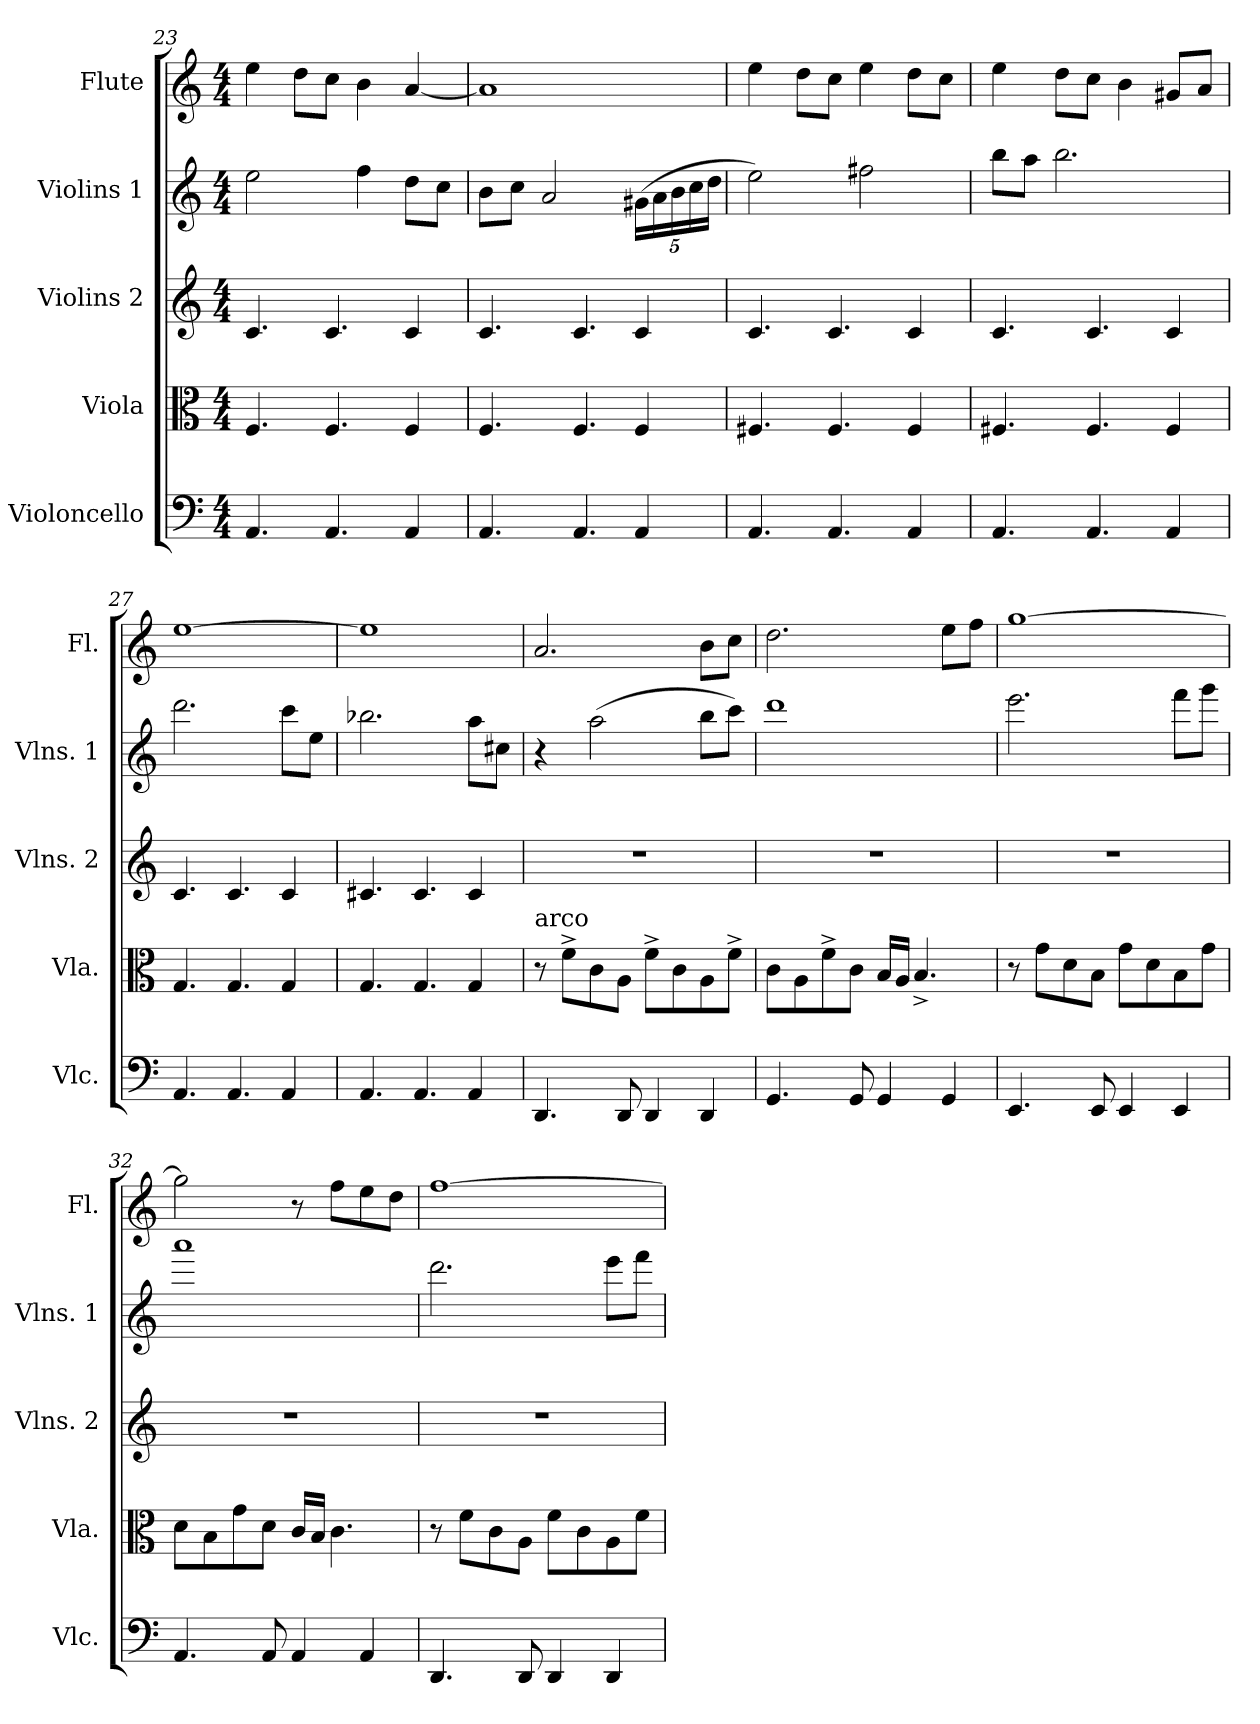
**kern	**kern	**kern	**kern	**kern
*part5	*part4	*part3	*part2	*part1
*staff5	*staff4	*staff3	*staff2	*staff1
*I"Violoncello	*I"Viola	*I"Violins 2	*I"Violins 1	*I"Flute
*I'Vlc.	*I'Vla.	*I'Vlns. 2	*I'Vlns. 1	*I'Fl.
*clefF4	*clefC3	*clefG2	*clefG2	*clefG2
*k[]	*k[]	*k[]	*k[]	*k[]
*C:	*C:	*C:	*C:	*C:
*M4/4	*M4/4	*M4/4	*M4/4	*M4/4
=23	=23	=23	=23	=23
4.AA/	4.F/	4.c/	2ee\	4ee\
.	.	.	.	8dd\L
4.AA/	4.F/	4.c/	.	8cc\J
.	.	.	4ff\	4b\
4AA/	4F/	4c/	8dd\L	[4a/
.	.	.	8cc\J	.
=24	=24	=24	=24	=24
4.AA/	4.F/	4.c/	8b\L	1a]
.	.	.	8cc\J	.
.	.	.	2a/	.
4.AA/	4.F/	4.c/	.	.
*	*	*	*Xbrackettup	*
4AA/	4F/	4c/	(20g#X\LL	.
.	.	.	20a\	.
.	.	.	20b\	.
.	.	.	20cc\	.
.	.	.	20dd\JJ	.
=25	=25	=25	=25	=25
4.AA/	4.F#X/	4.c/	2ee\)	4ee\
.	.	.	.	8dd\L
4.AA/	4.F#/	4.c/	.	8cc\J
.	.	.	2ff#X\	4ee\
4AA/	4F#/	4c/	.	8dd\L
.	.	.	.	8cc\J
=26	=26	=26	=26	=26
4.AA/	4.F#X/	4.c/	8bb\L	4ee\
.	.	.	8aa\J	.
.	.	.	2.bb\	8dd\L
4.AA/	4.F#/	4.c/	.	8cc\J
.	.	.	.	4b\
4AA/	4F#/	4c/	.	8g#X/L
.	.	.	.	8a/J
=27	=27	=27	=27	=27
4.AA/	4.G/	4.c/	2.ddd\	[1ee
4.AA/	4.G/	4.c/	.	.
4AA/	4G/	4c/	8ccc\L	.
.	.	.	8ee\J	.
=28	=28	=28	=28	=28
4.AA/	4.G/	4.c#X/	2.bb-X\	1ee]
4.AA/	4.G/	4.c#/	.	.
4AA/	4G/	4c#/	8aa\L	.
.	.	.	8cc#X\J	.
!!LO:LB:g=z
=29	=29	=29	=29	=29
!	!LO:TX:a:t=arco	!	!	!
4.DD/	8r	1r	4r	2.a/
.	8f^\L	.	.	.
.	8c\	.	(2aa\	.
8DD/	8A\J	.	.	.
4DD/	8f^\L	.	.	.
.	8c\	.	.	.
4DD/	8A\	.	8bb\L	8b\L
.	8f^\J	.	8ccc\J)	8cc\J
=30	=30	=30	=30	=30
4.GG/	8c\L	1r	1ddd	2.dd\
.	8A\	.	.	.
.	8f^\	.	.	.
8GG/	8c\J	.	.	.
4GG/	16B/LL	.	.	.
.	16A/JJ	.	.	.
.	4.B^/	.	.	.
4GG/	.	.	.	8ee\L
.	.	.	.	8ff\J
=31	=31	=31	=31	=31
4.EE/	8r	1r	2.eee\	[1gg
.	8g\L	.	.	.
.	8d\	.	.	.
8EE/	8B\J	.	.	.
4EE/	8g\L	.	.	.
.	8d\	.	.	.
4EE/	8B\	.	8fff\L	.
.	8g\J	.	8ggg\J	.
=32	=32	=32	=32	=32
4.AA/	8d\L	1r	1aaa	2gg\]
.	8B\	.	.	.
.	8g\	.	.	.
8AA/	8d\J	.	.	.
4AA/	16c/LL	.	.	8r
.	16B/JJ	.	.	.
.	4.c\	.	.	8ff\L
4AA/	.	.	.	8ee\
.	.	.	.	8dd\J
=33	=33	=33	=33	=33
4.DD/	8r	1r	2.ddd\	[1ff
.	8f\L	.	.	.
.	8c\	.	.	.
8DD/	8A\J	.	.	.
4DD/	8f\L	.	.	.
.	8c\	.	.	.
4DD/	8A\	.	8eee\L	.
.	8f\J	.	8fff\J	.
=	=	=	=	=
*-	*-	*-	*-	*-
